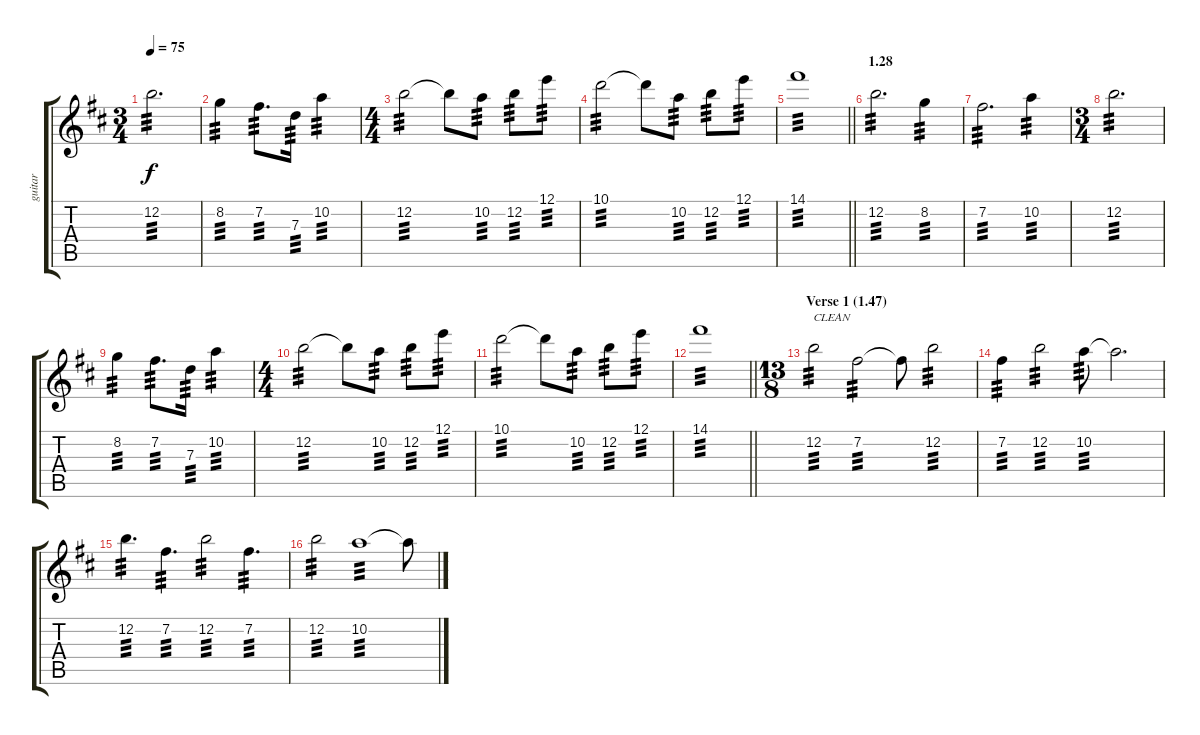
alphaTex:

\track ("guitar" "guitar") {instrument electricguitarjazz}
\staff {score tabs}
\tuning (E4 B3 G3 D3 A2 E2) {hide}
\ts (3 4)
\tempo 75
\clef g2
\ks d
12.2.2{d tp 3 dy f} |
8.2.4{tp 3} 7.2.8{d tp 3} 7.3.16{tp 3} 10.2.4{tp 3} |
\ts (4 4)
12.2.2{tp 3} 12.2{t}.8 10.2.8{tp 3} 12.2.8{tp 3} 12.1.8{tp 3} |
10.1.2{tp 3} 10.1{t}.8 10.2.8{tp 3} 12.2.8{tp 3} 12.1.8{tp 3} |
\barLineRight lightlight
14.1.1{tp 3} |
\section ("" "1.28")
12.2.2{d tp 3} 8.2.4{tp 3} |
7.2.2{d tp 3} 10.2.4{tp 3} |
\ts (3 4)
12.2.2{d tp 3} |
8.2.4{tp 3} 7.2.8{d tp 3} 7.3.16{tp 3} 10.2.4{tp 3} |
\ts (4 4)
12.2.2{tp 3} 12.2{t}.8 10.2.8{tp 3} 12.2.8{tp 3} 12.1.8{tp 3} |
10.1.2{tp 3} 10.1{t}.8 10.2.8{tp 3} 12.2.8{tp 3} 12.1.8{tp 3} |
\barLineRight lightlight
14.1.1{tp 3} |
\ts (13 8)
\section ("" "Verse 1 (1.47)")
12.2.2{txt "CLEAN" tp 3 instrument electricguitarjazz} 7.2.2{tp 3} 7.2{t}.8 12.2.2{tp 3} |
7.2.4{tp 3} 12.2.2{tp 3} 10.2.8{tp 3} 10.2{t}.2{d} |
12.2.4{d tp 3} 7.2.4{d tp 3} 12.2.2{tp 3} 7.2.4{d tp 3} |
12.2.2{tp 3} 10.2.1{tp 3} 10.2{t}.8
